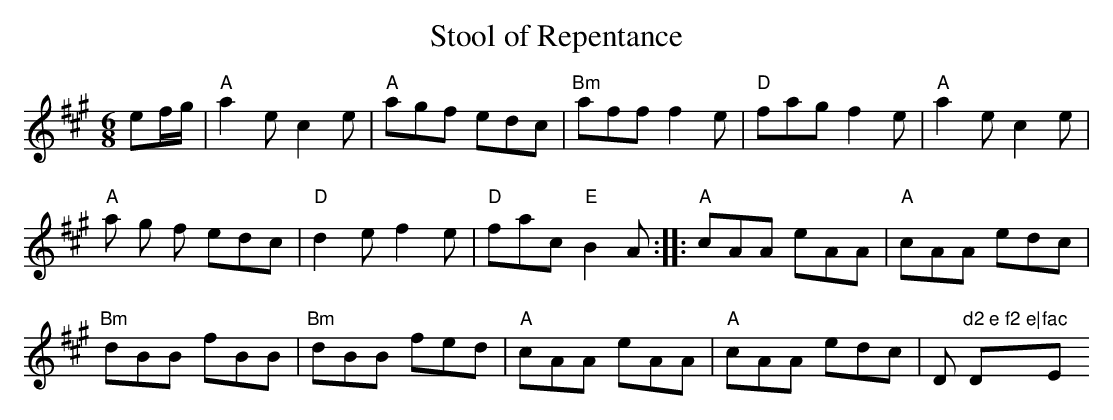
X:1
T:Stool of Repentance
M:6/8
L:1/8
K:A
ef/g/|"A"a2 e c2 e|"A"agf edc|"Bm"aff f2 e|"D"fag f2e|"A"a2 e c2 e|!"A"a
g
f edc|"D"d2 e f2 e|"D"fac "E"B2 A:|
|:"A"cAA eAA|"A"cAA edc|!"Bm"dBB fBB|"Bm"dBB fed|"A"cAA eAA|"A"cAA edc|"
D
"d2 e f2 e|"D"fac "E"B2 A:||
